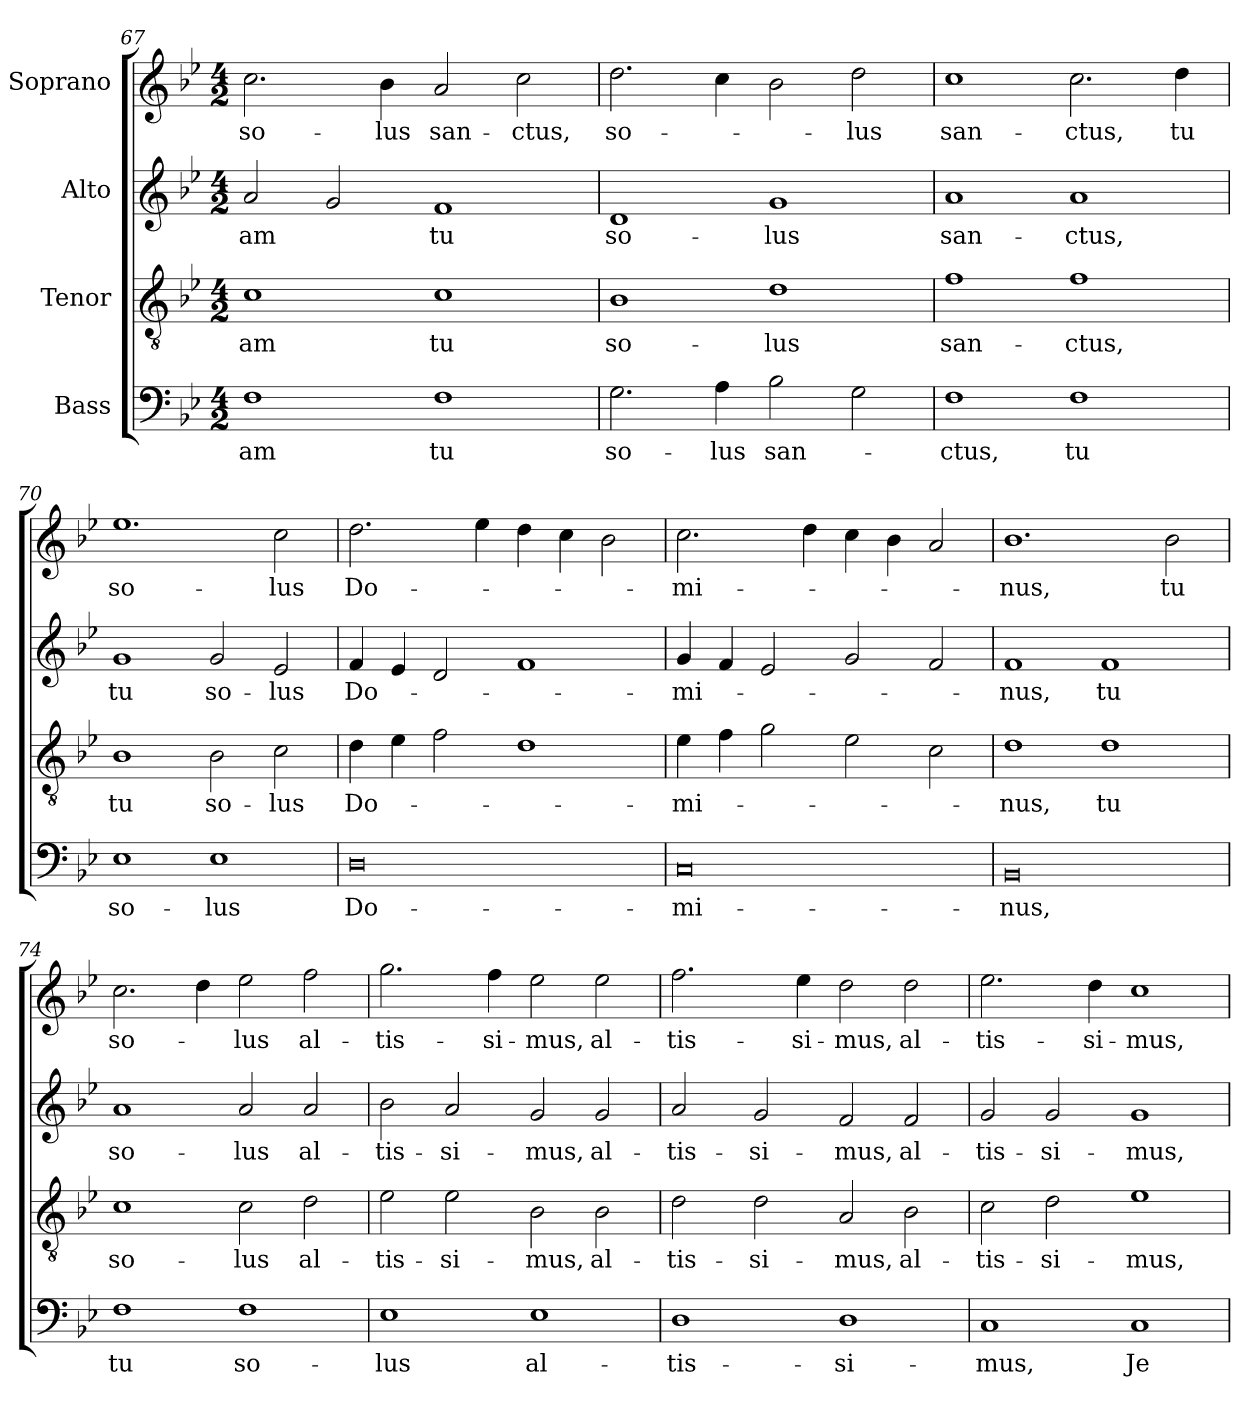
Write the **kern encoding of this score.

**kern	**text	**kern	**text	**kern	**text	**kern	**text
*part4	*part4	*part3	*part3	*part2	*part2	*part1	*part1
*staff4	*staff4	*staff3	*staff3	*staff2	*staff2	*staff1	*staff1
*I"Bass	*	*I"Tenor	*	*I"Alto	*	*I"Soprano	*
*clefF4	*	*clefGv2	*	*clefG2	*	*clefG2	*
*k[b-e-]	*	*k[b-e-]	*	*k[b-e-]	*	*k[b-e-]	*
*B-:	*	*B-:	*	*B-:	*	*B-:	*
*M4/2	*	*M4/2	*	*M4/2	*	*M4/2	*
=67	=67	=67	=67	=67	=67	=67	=67
!	!LO:LY:b	!	!LO:LY:b	!	!LO:LY:b	!	!LO:LY:b
1F	-am	1c	-am	2a/	-am	2.cc\	so-
.	.	.	.	2g/	.	.	.
!	!	!	!	!	!	!	!LO:LY:b
.	.	.	.	.	.	4b-\	-lus
!	!LO:LY:b	!	!LO:LY:b	!	!LO:LY:b	!	!LO:LY:b
1F	tu	1c	tu	1f	tu	2a/	san-
!	!	!	!	!	!	!	!LO:LY:b
.	.	.	.	.	.	2cc\	-ctus,
=68	=68	=68	=68	=68	=68	=68	=68
!	!LO:LY:b	!	!LO:LY:b	!	!LO:LY:b	!	!LO:LY:b
2.G\	so-	1B-	so-	1d	so-	2.dd\	so-
!	!LO:LY:b	!	!	!	!	!	!
4A\	-lus	.	.	.	.	4cc\	.
!	!LO:LY:b	!	!LO:LY:b	!	!LO:LY:b	!	!
2B-\	san-	1d	-lus	1g	-lus	2b-\	.
!	!	!	!	!	!	!	!LO:LY:b
2G\	.	.	.	.	.	2dd\	-lus
=69	=69	=69	=69	=69	=69	=69	=69
!	!LO:LY:b	!	!LO:LY:b	!	!LO:LY:b	!	!LO:LY:b
1F	-ctus,	1f	san-	1a	san-	1cc	san-
!	!LO:LY:b	!	!LO:LY:b	!	!LO:LY:b	!	!LO:LY:b
1F	tu	1f	-ctus,	1a	-ctus,	2.cc\	-ctus,
!	!	!	!	!	!	!	!LO:LY:b
.	.	.	.	.	.	4dd\	tu
=70	=70	=70	=70	=70	=70	=70	=70
!	!LO:LY:b	!	!LO:LY:b	!	!LO:LY:b	!	!LO:LY:b
1E-	so-	1B-	tu	1g	tu	1.ee-	so-
!	!LO:LY:b	!	!LO:LY:b	!	!LO:LY:b	!	!
1E-	-lus	2B-\	so-	2g/	so-	.	.
!	!	!	!LO:LY:b	!	!LO:LY:b	!	!LO:LY:b
.	.	2c\	-lus	2e-/	-lus	2cc\	-lus
!!LO:LB:g=z
=71	=71	=71	=71	=71	=71	=71	=71
!	!LO:LY:b	!	!LO:LY:b	!	!LO:LY:b	!	!LO:LY:b
0D	Do-	4d\	Do-	4f/	Do-	2.dd\	Do-
.	.	4e-\	.	4e-/	.	.	.
.	.	2f\	.	2d/	.	.	.
.	.	.	.	.	.	4ee-\	.
.	.	1d	.	1f	.	4dd\	.
.	.	.	.	.	.	4cc\	.
.	.	.	.	.	.	2b-\	.
=72	=72	=72	=72	=72	=72	=72	=72
!	!LO:LY:b	!	!LO:LY:b	!	!LO:LY:b	!	!LO:LY:b
0C	-mi-	4e-\	-mi-	4g/	-mi-	2.cc\	-mi-
.	.	4f\	.	4f/	.	.	.
.	.	2g\	.	2e-/	.	.	.
.	.	.	.	.	.	4dd\	.
.	.	2e-\	.	2g/	.	4cc\	.
.	.	.	.	.	.	4b-\	.
.	.	2c\	.	2f/	.	2a/	.
=73	=73	=73	=73	=73	=73	=73	=73
!	!LO:LY:b	!	!LO:LY:b	!	!LO:LY:b	!	!LO:LY:b
0BB-	-nus,	1d	-nus,	1f	-nus,	1.b-	-nus,
!	!	!	!LO:LY:b	!	!LO:LY:b	!	!
.	.	1d	tu	1f	tu	.	.
!	!	!	!	!	!	!	!LO:LY:b
.	.	.	.	.	.	2b-\	tu
=74	=74	=74	=74	=74	=74	=74	=74
!	!LO:LY:b	!	!LO:LY:b	!	!LO:LY:b	!	!LO:LY:b
1F	tu	1c	so-	1a	so-	2.cc\	so-
.	.	.	.	.	.	4dd\	.
!	!LO:LY:b	!	!LO:LY:b	!	!LO:LY:b	!	!LO:LY:b
1F	so-	2c\	-lus	2a/	-lus	2ee-\	-lus
!	!	!	!LO:LY:b	!	!LO:LY:b	!	!LO:LY:b
.	.	2d\	al-	2a/	al-	2ff\	al-
=75	=75	=75	=75	=75	=75	=75	=75
!	!LO:LY:b	!	!LO:LY:b	!	!LO:LY:b	!	!LO:LY:b
1E-	-lus	2e-\	-tis-	2b-\	-tis-	2.gg\	-tis-
!	!	!	!LO:LY:b	!	!LO:LY:b	!	!
.	.	2e-\	-si-	2a/	-si-	.	.
!	!	!	!	!	!	!	!LO:LY:b
.	.	.	.	.	.	4ff\	-si-
!	!LO:LY:b	!	!LO:LY:b	!	!LO:LY:b	!	!LO:LY:b
1E-	al-	2B-\	-mus,	2g/	-mus,	2ee-\	-mus,
!	!	!	!LO:LY:b	!	!LO:LY:b	!	!LO:LY:b
.	.	2B-\	al-	2g/	al-	2ee-\	al-
!!LO:PB:g=z
=76	=76	=76	=76	=76	=76	=76	=76
!	!LO:LY:b	!	!LO:LY:b	!	!LO:LY:b	!	!LO:LY:b
*^	*	*	*	*	*	*	*
1D	8ryy	-tis-	2d\	-tis-	2a/	-tis-	2.ff\	-tis-
*MM480	*	*	*	*	*	*	*	*
.	1...ryy	.	.	.	.	.	.	.
!	!	!	!	!LO:LY:b	!	!LO:LY:b	!	!
.	.	.	2d\	-si-	2g/	-si-	.	.
!	!	!	!	!	!	!	!	!LO:LY:b
.	.	.	.	.	.	.	4ee-\	-si-
!	!	!LO:LY:b	!	!LO:LY:b	!	!LO:LY:b	!	!LO:LY:b
1D	.	-si-	2A/	-mus,	2f/	-mus,	2dd\	-mus,
!	!	!	!	!LO:LY:b	!	!LO:LY:b	!	!LO:LY:b
.	.	.	2B-\	al-	2f/	al-	2dd\	al-
=77	=77	=77	=77	=77	=77	=77	=77	=77
!	!	!LO:LY:b	!	!LO:LY:b	!	!LO:LY:b	!	!LO:LY:b
*v	*v	*	*	*	*	*	*	*
1C	-mus,	2c\	-tis-	2g/	-tis-	2.ee-\	-tis-
!	!	!	!LO:LY:b	!	!LO:LY:b	!	!
.	.	2d\	-si-	2g/	-si-	.	.
!	!	!	!	!	!	!	!LO:LY:b
.	.	.	.	.	.	4dd\	-si-
!	!LO:LY:b	!	!LO:LY:b	!	!LO:LY:b	!	!LO:LY:b
1C	Je-	1e-	-mus,	1g	-mus,	1cc	-mus,
=	=	=	=	=	=	=	=
*-	*-	*-	*-	*-	*-	*-	*-
